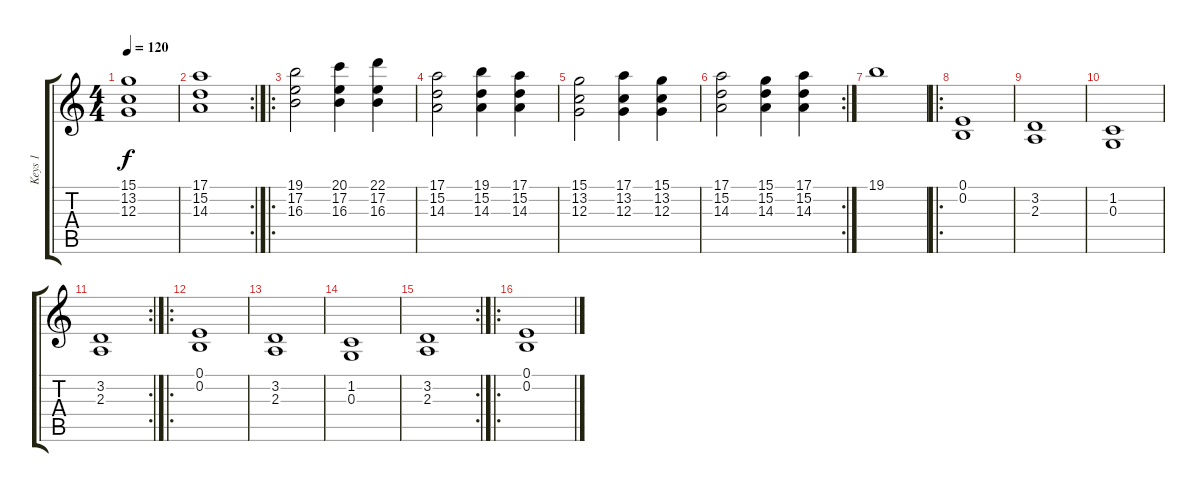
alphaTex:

\track ("Keys 1" "Keys 1") {instrument stringensemble1}
\staff {score tabs}
\tuning (E4 B3 G3 D3 A2 E2) {hide}
\ts (4 4)
\tempo 120
\clef g2
\ks c
(15.1 13.2 12.3).1{dy f} |
\rc 2
(17.1 15.2 14.3).1 |
\ro
(19.1 17.2 16.3).2 (20.1 17.2 16.3).4 (22.1 17.2 16.3).4 |
(17.1 15.2 14.3).2 (19.1 15.2 14.3).4 (17.1 15.2 14.3).4 |
(15.1 13.2 12.3).2 (17.1 13.2 12.3).4 (15.1 13.2 12.3).4 |
\rc 2
(17.1 15.2 14.3).2 (15.1 15.2 14.3).4 (17.1 15.2 14.3).4 |
19.1.1 |
\ro
(0.1 0.2).1 |
(3.2 2.3).1 |
(1.2 0.3).1 |
\rc 2
(3.2 2.3).1 |
\ro
(0.1 0.2).1 |
(3.2 2.3).1 |
(1.2 0.3).1 |
\rc 2
(3.2 2.3).1 |
\ro
(0.1 0.2).1
